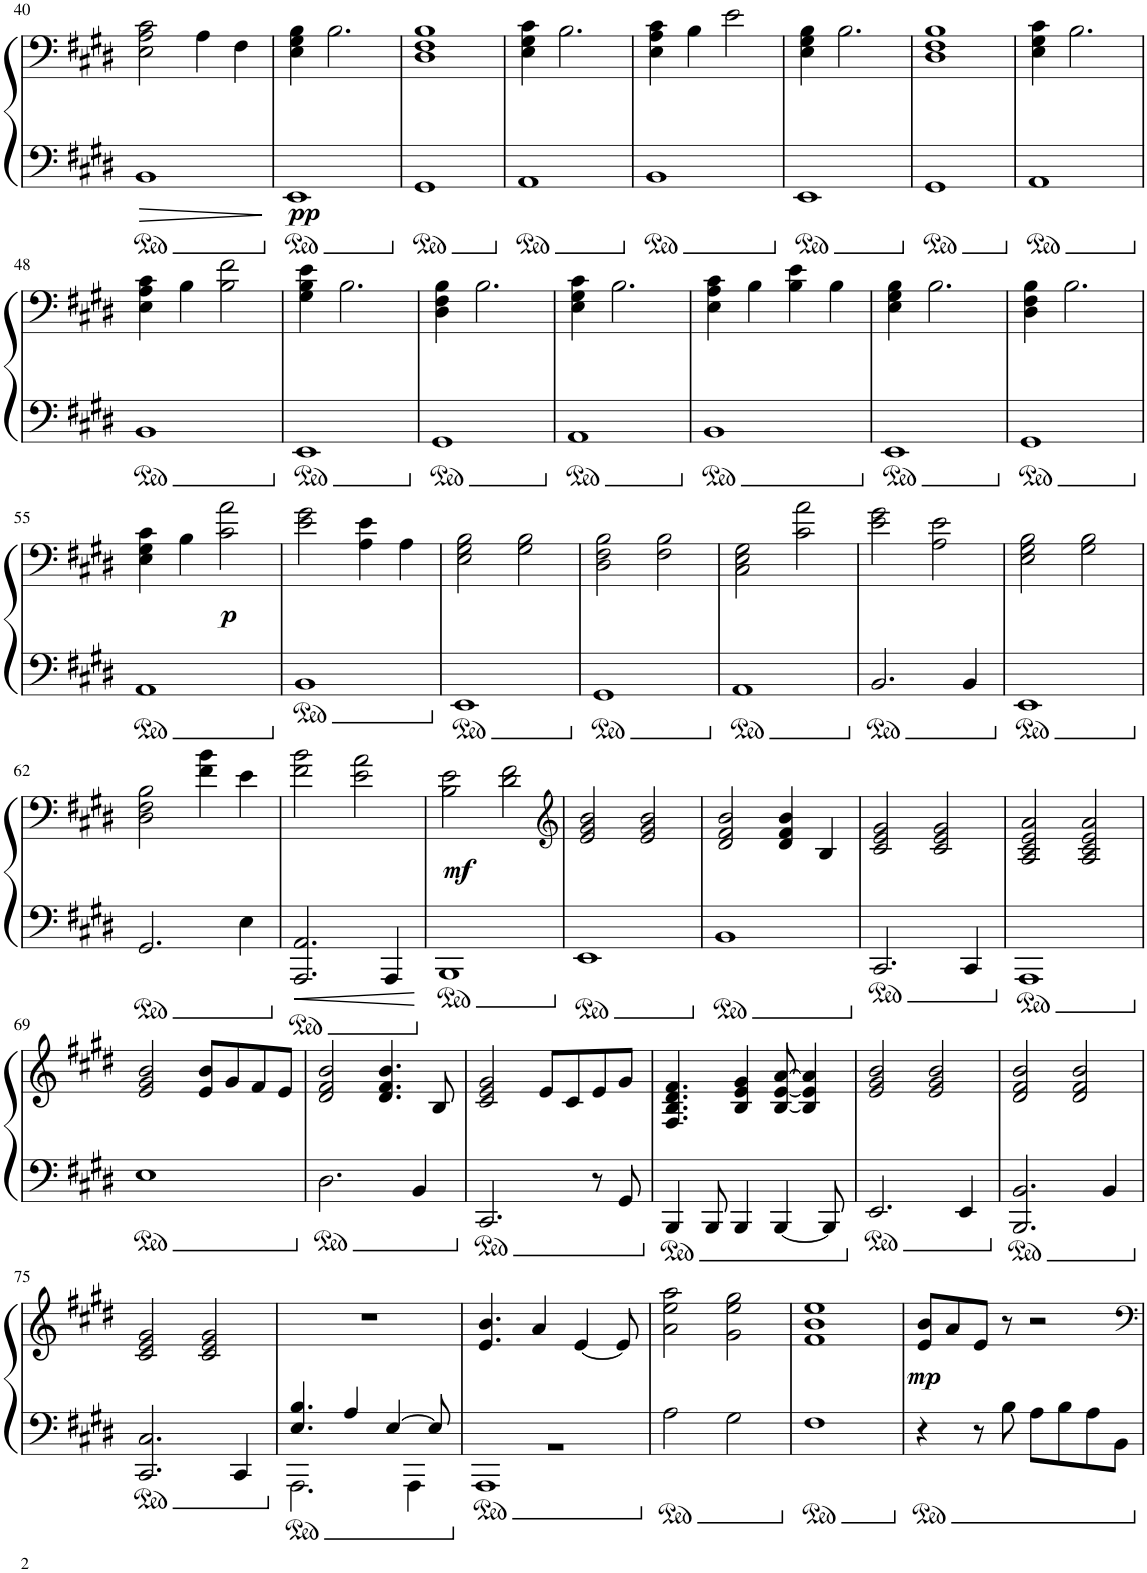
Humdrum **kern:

**kern	**kern	**dynam
*part1	*part1	*part1
*staff2	*staff1	*staff1/2
*I"Piano	*	*
*I'Pno.	*	*
!!LO:PB:g=z
*clefF4	*clefF4	*
*k[f#c#g#d#]	*k[f#c#g#d#]	*
*M4/4	*M4/4	*
=40	=40	=40
!	!	!LO:HP:b=2
1BB	2E\ 2A\ 2c#\	>
.	4A\	.
.	4F#\	.
=41	=41	=41
!	!	!LO:DY:b=2
1EE	4E\ 4G#\ 4B\	pp
.	2.B\	]
=42	=42	=42
1GG#	1D# 1F# 1B	.
=43	=43	=43
1AA	4E\ 4G#\ 4c#\	.
.	2.B\	.
=44	=44	=44
1BB	4E\ 4A\ 4c#\	.
.	4B\	.
.	2e\	.
=45	=45	=45
1EE	4E\ 4G#\ 4B\	.
.	2.B\	.
=46	=46	=46
1GG#	1D# 1F# 1B	.
=47	=47	=47
1AA	4E\ 4G#\ 4c#\	.
.	2.B\	.
!!LO:LB:g=z
=48	=48	=48
1BB	4E\ 4A\ 4c#\	.
.	4B\	.
.	2B\ 2f#\	.
=49	=49	=49
1EE	4G#\ 4B\ 4e\	.
.	2.B\	.
=50	=50	=50
1GG#	4D#\ 4F#\ 4B\	.
.	2.B\	.
=51	=51	=51
1AA	4E\ 4G#\ 4c#\	.
.	2.B\	.
=52	=52	=52
1BB	4E\ 4A\ 4c#\	.
.	4B\	.
.	4B\ 4e\	.
.	4B\	.
=53	=53	=53
1EE	4E\ 4G#\ 4B\	.
.	2.B\	.
=54	=54	=54
1GG#	4D#\ 4F#\ 4B\	.
.	2.B\	.
!!LO:LB:g=z
=55	=55	=55
1AA	4E\ 4G#\ 4c#\	.
.	4B\	.
!	!	!LO:DY:b
.	2c#\ 2a\	p
=56	=56	=56
1BB	2e\ 2g#\	.
.	4A\ 4e\	.
.	4A\	.
=57	=57	=57
1EE	2E\ 2G#\ 2B\	.
.	2G#\ 2B\	.
=58	=58	=58
1GG#	2D#\ 2F#\ 2B\	.
.	2F#\ 2B\	.
=59	=59	=59
1AA	2C#\ 2E\ 2G#\	.
.	2c#\ 2a\	.
=60	=60	=60
2.BB/	2e\ 2g#\	.
.	2A\ 2e\	.
4BB/	.	.
=61	=61	=61
1EE	2E\ 2G#\ 2B\	.
.	2G#\ 2B\	.
!!LO:LB:g=z
=62	=62	=62
2.GG#/	2D#\ 2F#\ 2B\	.
.	4f#\ 4b\	.
4E\	4e\	.
=63	=63	=63
2.AAA/ 2.AA/	2f#\ 2b\	.
.	2e\ 2a\	.
4AAA/	.	.
=64	=64	=64
!	!	!LO:DY:b
1BBB	2B\ 2e\	mf
.	2d#\ 2f#\	.
=65	=65	=65
*	*clefG2	*
1EE	2e/ 2g#/ 2b/	.
.	2e/ 2g#/ 2b/	.
=66	=66	=66
1BB	2d#/ 2f#/ 2b/	.
.	4d#/ 4f#/ 4b/	.
.	4B/	.
=67	=67	=67
2.CC#/	2c#/ 2e/ 2g#/	.
.	2c#/ 2e/ 2g#/	.
4CC#/	.	.
=68	=68	=68
1AAA	2A/ 2c#/ 2e/ 2a/	.
.	2A/ 2c#/ 2e/ 2a/	.
!!LO:LB:g=z
=69	=69	=69
1E	2e/ 2g#/ 2b/	.
.	8e/ 8b/L	.
.	8g#/	.
.	8f#/	.
.	8e/J	.
=70	=70	=70
2.D#\	2d#/ 2f#/ 2b/	.
.	4.d#/ 4.f#/ 4.b/	.
4BB/	.	.
.	8B/	.
=71	=71	=71
2.CC#/	2c#/ 2e/ 2g#/	.
.	8e/L	.
.	8c#/	.
8r	8e/	.
8GG#/	8g#/J	.
=72	=72	=72
4BBB/	4.F#/ 4.B/ 4.d#/ 4.f#/	.
8BBB/	.	.
4BBB/	4B/ 4e/ 4g#/	.
[4BBB/	[8B/ [8e/ [8a/	.
.	4B/] 4e/] 4a/]	.
8BBB/]	.	.
=73	=73	=73
2.EE/	2e/ 2g#/ 2b/	.
.	2e/ 2g#/ 2b/	.
4EE/	.	.
=74	=74	=74
2.BBB/ 2.BB/	2d#/ 2f#/ 2b/	.
.	2d#/ 2f#/ 2b/	.
4BB/	.	.
!!LO:LB:g=z
=75	=75	=75
2.CC#/ 2.C#/	2c#/ 2e/ 2g#/	.
.	2c#/ 2e/ 2g#/	.
4CC#/	.	.
=76	=76	=76
*^	*	*
4.E/ 4.B/	2.AAA\	1r	.
4A/	.	.	.
[4E/	.	.	.
.	4AAA\	.	.
8E/]	.	.	.
=77	=77	=77	=77
1AAA	1r	4.e/ 4.b/	.
.	.	4a/	.
.	.	[4e/	.
.	.	8e/]	.
*v	*v	*	*
=78	=78	=78
2A\	2a\ 2ee\ 2aa\	.
2G#\	2g#\ 2ee\ 2gg#\	.
=79	=79	=79
1F#	1f# 1b 1ee	.
=80	=80	=80
!	!	!LO:DY:b
4r	8e/ 8b/L	mp
.	8a/	.
8r	8e/J	.
8B\	8r	.
8A\L	2r	.
8B\	.	.
8A\	.	.
8BB\J	.	.
=	=	=
*-	*-	*-
